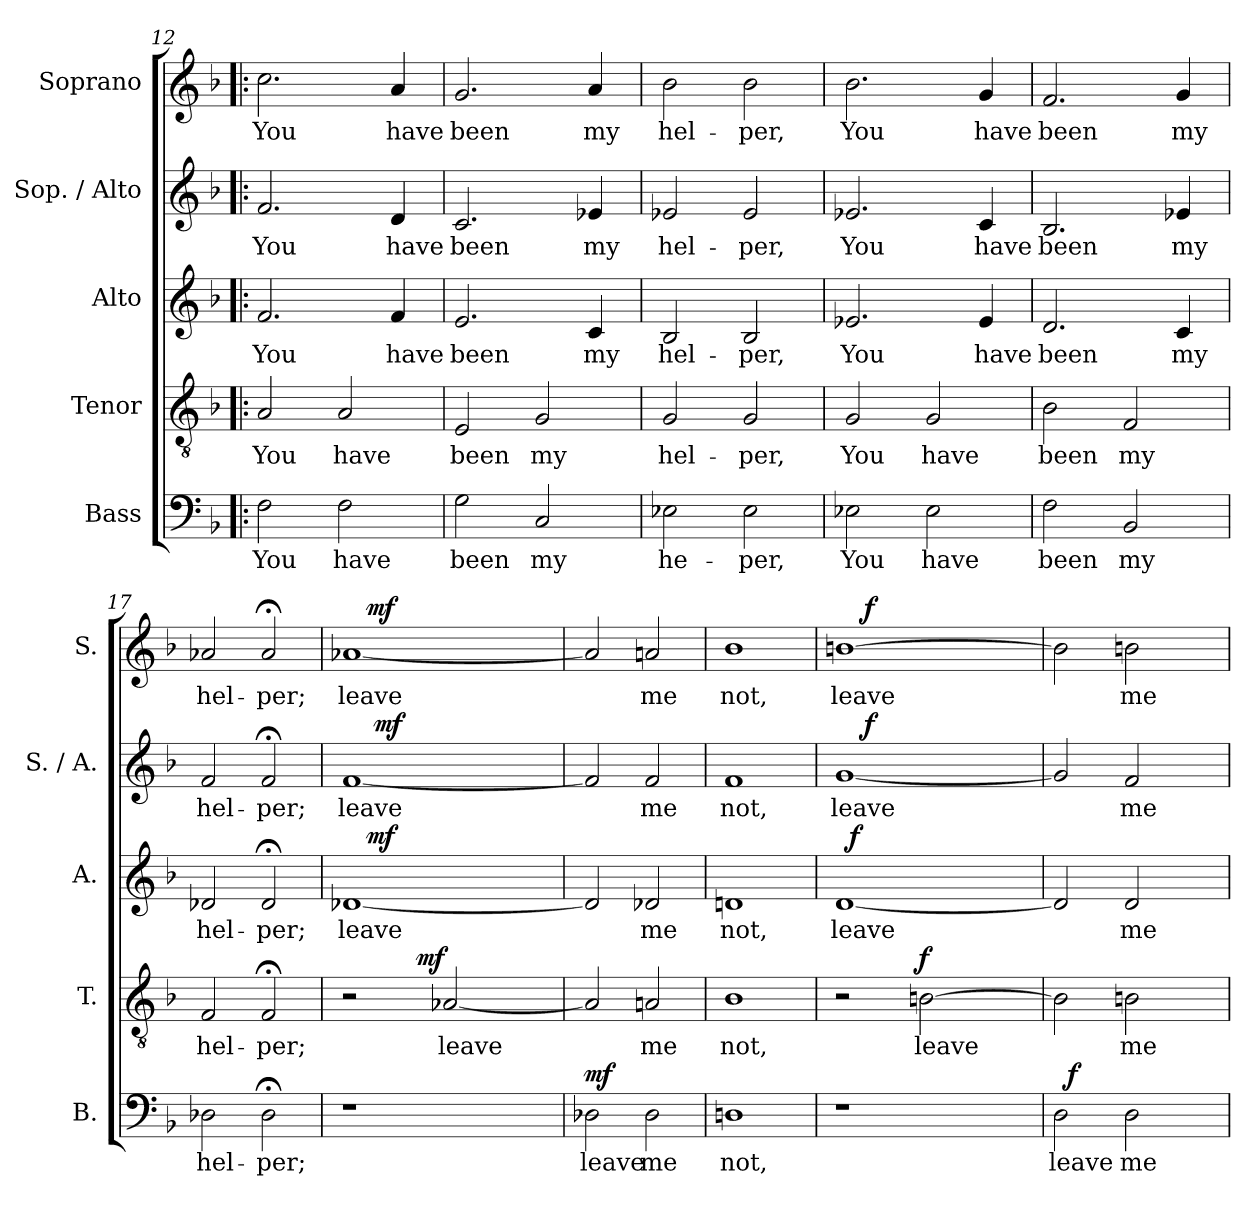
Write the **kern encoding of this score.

**kern	**text	**dynam	**kern	**text	**dynam	**kern	**text	**dynam	**kern	**text	**dynam	**kern	**text	**dynam
*part5	*part5	*part5	*part4	*part4	*part4	*part3	*part3	*part3	*part2	*part2	*part2	*part1	*part1	*part1
*staff5	*staff5	*staff5	*staff4	*staff4	*staff4	*staff3	*staff3	*staff3	*staff2	*staff2	*staff2	*staff1	*staff1	*staff1
*I"Bass	*	*	*I"Tenor	*	*	*I"Alto	*	*	*I"Sop. /  Alto	*	*	*I"Soprano	*	*
*I'B.	*	*	*I'T.	*	*	*I'A.	*	*	*I'S. /  A.	*	*	*I'S.	*	*
!!LO:PB:g=z
*clefF4	*	*	*clefGv2	*	*	*clefG2	*	*	*clefG2	*	*	*clefG2	*	*
*k[b-]	*	*	*k[b-]	*	*	*k[b-]	*	*	*k[b-]	*	*	*k[b-]	*	*
*F:	*	*	*F:	*	*	*F:	*	*	*F:	*	*	*F:	*	*
=12!|:	=12!|:	=12!|:	=12!|:	=12!|:	=12!|:	=12!|:	=12!|:	=12!|:	=12!|:	=12!|:	=12!|:	=12!|:	=12!|:	=12!|:
!	!LO:LY:b:cj	!	!	!LO:LY:b:cj	!	!	!LO:LY:b:cj	!	!	!LO:LY:b:cj	!	!	!LO:LY:b:cj	!
2F\	You	.	2A/	You	.	2.f/	You	.	2.f/	You	.	2.cc\	You	.
!	!LO:LY:b:cj	!	!	!LO:LY:b:cj	!	!	!	!	!	!	!	!	!	!
2F\	have	.	2A/	have	.	.	.	.	.	.	.	.	.	.
!	!	!	!	!	!	!	!LO:LY:b:cj	!	!	!LO:LY:b:cj	!	!	!LO:LY:b:cj	!
.	.	.	.	.	.	4f/	have	.	4d/	have	.	4a/	have	.
=13	=13	=13	=13	=13	=13	=13	=13	=13	=13	=13	=13	=13	=13	=13
!	!LO:LY:b:cj	!	!	!LO:LY:b:cj	!	!	!LO:LY:b:cj	!	!	!LO:LY:b:cj	!	!	!LO:LY:b:cj	!
2G\	been	.	2E/	been	.	2.e/	been	.	2.c/	been	.	2.g/	been	.
!	!LO:LY:b:cj	!	!	!LO:LY:b:cj	!	!	!	!	!	!	!	!	!	!
2C/	my	.	2G/	my	.	.	.	.	.	.	.	.	.	.
!	!	!	!	!	!	!	!LO:LY:b:cj	!	!	!LO:LY:b:cj	!	!	!LO:LY:b:cj	!
.	.	.	.	.	.	4c/	my	.	4e-X/	my	.	4a/	my	.
=14	=14	=14	=14	=14	=14	=14	=14	=14	=14	=14	=14	=14	=14	=14
!	!LO:LY:b:cj	!	!	!LO:LY:b:cj	!	!	!LO:LY:b:cj	!	!	!LO:LY:b:cj	!	!	!LO:LY:b:cj	!
2E-X\	he-	.	2G/	hel-	.	2B-/	hel-	.	2e-X/	hel-	.	2b-\	hel-	.
!	!LO:LY:b:cj	!	!	!LO:LY:b:cj	!	!	!LO:LY:b:cj	!	!	!LO:LY:b:cj	!	!	!LO:LY:b:cj	!
2E-\	-per,	.	2G/	-per,	.	2B-/	-per,	.	2e-/	-per,	.	2b-\	-per,	.
=15	=15	=15	=15	=15	=15	=15	=15	=15	=15	=15	=15	=15	=15	=15
!	!LO:LY:b:cj	!	!	!LO:LY:b:cj	!	!	!LO:LY:b:cj	!	!	!LO:LY:b:cj	!	!	!LO:LY:b:cj	!
2E-X\	You	.	2G/	You	.	2.e-X/	You	.	2.e-X/	You	.	2.b-\	You	.
!	!LO:LY:b:cj	!	!	!LO:LY:b:cj	!	!	!	!	!	!	!	!	!	!
2E-\	have	.	2G/	have	.	.	.	.	.	.	.	.	.	.
!	!	!	!	!	!	!	!LO:LY:b:cj	!	!	!LO:LY:b:cj	!	!	!LO:LY:b:cj	!
.	.	.	.	.	.	4e-/	have	.	4c/	have	.	4g/	have	.
=16	=16	=16	=16	=16	=16	=16	=16	=16	=16	=16	=16	=16	=16	=16
!	!LO:LY:b:cj	!	!	!LO:LY:b:cj	!	!	!LO:LY:b:cj	!	!	!LO:LY:b:cj	!	!	!LO:LY:b:cj	!
2F\	been	.	2B-\	been	.	2.d/	been	.	2.B-/	been	.	2.f/	been	.
!	!LO:LY:b:cj	!	!	!LO:LY:b:cj	!	!	!	!	!	!	!	!	!	!
2BB-/	my	.	2F/	my	.	.	.	.	.	.	.	.	.	.
!	!	!	!	!	!	!	!LO:LY:b:cj	!	!	!LO:LY:b:cj	!	!	!LO:LY:b:cj	!
.	.	.	.	.	.	4c/	my	.	4e-X/	my	.	4g/	my	.
=17	=17	=17	=17	=17	=17	=17	=17	=17	=17	=17	=17	=17	=17	=17
!	!LO:LY:b:cj	!	!	!LO:LY:b:cj	!	!	!LO:LY:b:cj	!	!	!LO:LY:b:cj	!	!	!LO:LY:b:cj	!
2D-X\	hel-	.	2F/	hel-	.	2d-X/	hel-	.	2f/	hel-	.	2a-X/	hel-	.
!	!LO:LY:b:cj	!	!	!LO:LY:b:cj	!	!	!LO:LY:b:cj	!	!	!LO:LY:b:cj	!	!	!LO:LY:b:cj	!
2D-;<\	-per;	.	2F;</	-per;	.	2d-;</	-per;	.	2f;</	-per;	.	2a-;</	-per;	.
!!LO:LB:g=z
=18	=18	=18	=18	=18	=18	=18	=18	=18	=18	=18	=18	=18	=18	=18
!	!	!	!	!	!	!	!	!	!	!	!	!LO:TX:a:t=1 8	!	!
!	!	!	!	!	!	!	!LO:LY:b	!	!	!LO:LY:b	!	!	!LO:LY:b	!
*	*	*	*^	*	*	*^	*	*	*^	*	*	*^	*	*
1r	.	.	2r	4.ryy	.	.	[<1d-X	16ryy	leave	.	[<1f	16.ryy	leave	.	[<1a-X	16ryy	leave	.
.	.	.	.	.	.	.	.	64ryy	.	.	.	.	.	.	.	64ryy	.	.
!	!	!	!	!	!	!	!	!	!	!LO:DY:a	!	!	!	!	!	!	!	!LO:DY:a
.	.	.	.	.	.	.	.	2ryy	.	mf	.	.	.	.	.	2ryy	.	mf
!	!	!	!	!	!	!	!	!	!	!	!	!	!	!LO:DY:a	!	!	!	!
.	.	.	.	.	.	.	.	.	.	.	.	2ryy	.	mf	.	.	.	.
!	!	!	!	!	!	!LO:DY:a	!	!	!	!	!	!	!	!	!	!	!	!
.	.	.	.	2ryy	.	mf	.	.	.	.	.	.	.	.	.	.	.	.
!	!	!	!	!	!LO:LY:b	!	!	!	!	!	!	!	!	!	!	!	!	!
.	.	.	[<2A-X/	.	leave	.	.	.	.	.	.	.	.	.	.	.	.	.
.	.	.	.	.	.	.	.	4ryy	.	.	.	.	.	.	.	4ryy	.	.
.	.	.	.	.	.	.	.	.	.	.	.	4ryy	.	.	.	.	.	.
.	.	.	.	.	.	.	.	8ryy	.	.	.	.	.	.	.	8ryy	.	.
.	.	.	.	.	.	.	.	.	.	.	.	8ryy	.	.	.	.	.	.
.	.	.	.	8ryy	.	.	.	.	.	.	.	.	.	.	.	.	.	.
.	.	.	.	.	.	.	.	32.ryy	.	.	.	.	.	.	.	32.ryy	.	.
.	.	.	.	.	.	.	.	.	.	.	.	32ryy	.	.	.	.	.	.
=19	=19	=19	=19	=19	=19	=19	=19	=19	=19	=19	=19	=19	=19	=19	=19	=19	=19	=19
!	!LO:LY:b:cj	!LO:DY:a	!	!	!	!	!	!	!	!	!	!	!	!	!	!	!	!
*	*	*	*v	*v	*	*	*	*	*	*	*v	*v	*	*	*v	*v	*	*
*	*	*	*	*	*	*v	*v	*	*	*	*	*	*	*	*
2D-X\	leave	mf	2A-/]	.	.	2d-/]	.	.	2f/]	.	.	2a-/]	.	.
!	!LO:LY:b:cj	!	!	!LO:LY:b:cj	!	!	!LO:LY:b:cj	!	!	!LO:LY:b:cj	!	!	!LO:LY:b:cj	!
2D-\	me	.	2An/	me	.	2d-X/	me	.	2f/	me	.	2an/	me	.
=20	=20	=20	=20	=20	=20	=20	=20	=20	=20	=20	=20	=20	=20	=20
!	!LO:LY:b:cj	!	!	!LO:LY:b:cj	!	!	!LO:LY:b:cj	!	!	!LO:LY:b:cj	!	!	!LO:LY:b:cj	!
1Dn	not,	.	1B-	not,	.	1dn	not,	.	1f	not,	.	1b-	not,	.
=21	=21	=21	=21	=21	=21	=21	=21	=21	=21	=21	=21	=21	=21	=21
!	!	!	!	!	!	!	!LO:LY:b	!	!	!LO:LY:b	!	!	!LO:LY:b	!
*	*	*	*	*	*	*^	*	*	*^	*	*	*^	*	*
1r	.	.	2r	.	.	[<1d	32.ryy	leave	.	[<1g	16ryy	leave	.	[>1bn	16ryy	leave	.
!	!	!	!	!	!	!	!	!	!LO:DY:a	!	!	!	!	!	!	!	!
.	.	.	.	.	.	.	2ryy	.	f	.	.	.	.	.	.	.	.
.	.	.	.	.	.	.	.	.	.	.	64ryy	.	.	.	64ryy	.	.
!	!	!	!	!	!	!	!	!	!	!	!	!	!LO:DY:a	!	!	!	!LO:DY:a
.	.	.	.	.	.	.	.	.	.	.	2ryy	.	f	.	2ryy	.	f
!	!	!	!	!LO:LY:b	!LO:DY:a	!	!	!	!	!	!	!	!	!	!	!	!
.	.	.	[>2Bn\	leave	f	.	.	.	.	.	.	.	.	.	.	.	.
.	.	.	.	.	.	.	4ryy	.	.	.	.	.	.	.	.	.	.
.	.	.	.	.	.	.	.	.	.	.	4ryy	.	.	.	4ryy	.	.
.	.	.	.	.	.	.	8ryy	.	.	.	.	.	.	.	.	.	.
.	.	.	.	.	.	.	.	.	.	.	8ryy	.	.	.	8ryy	.	.
.	.	.	.	.	.	.	16ryy	.	.	.	.	.	.	.	.	.	.
.	.	.	.	.	.	.	.	.	.	.	32.ryy	.	.	.	32.ryy	.	.
.	.	.	.	.	.	.	64ryy	.	.	.	.	.	.	.	.	.	.
=22	=22	=22	=22	=22	=22	=22	=22	=22	=22	=22	=22	=22	=22	=22	=22	=22	=22
!	!LO:LY:b:cj	!	!	!	!	!	!	!	!	!	!	!	!	!	!	!	!
*	*	*	*	*	*	*v	*v	*	*	*	*	*	*	*v	*v	*	*
*^	*	*	*	*	*	*	*	*	*v	*v	*	*	*	*	*
2D\	32.ryy	leave	.	2B\]	.	.	2d/]	.	.	2g/]	.	.	2b\]	.	.
!	!	!	!LO:DY:a	!	!	!	!	!	!	!	!	!	!	!	!
.	2ryy	.	f	.	.	.	.	.	.	.	.	.	.	.	.
!	!	!LO:LY:b:cj	!	!	!LO:LY:b:cj	!	!	!LO:LY:b:cj	!	!	!LO:LY:b:cj	!	!	!LO:LY:b:cj	!
2D\	.	me	.	2Bn\	me	.	2d/	me	.	2f/	me	.	2bn\	me	.
.	4ryy	.	.	.	.	.	.	.	.	.	.	.	.	.	.
.	8ryy	.	.	.	.	.	.	.	.	.	.	.	.	.	.
.	16ryy	.	.	.	.	.	.	.	.	.	.	.	.	.	.
.	64ryy	.	.	.	.	.	.	.	.	.	.	.	.	.	.
*v	*v	*	*	*	*	*	*	*	*	*	*	*	*	*	*
=	=	=	=	=	=	=	=	=	=	=	=	=	=	=
*-	*-	*-	*-	*-	*-	*-	*-	*-	*-	*-	*-	*-	*-	*-
